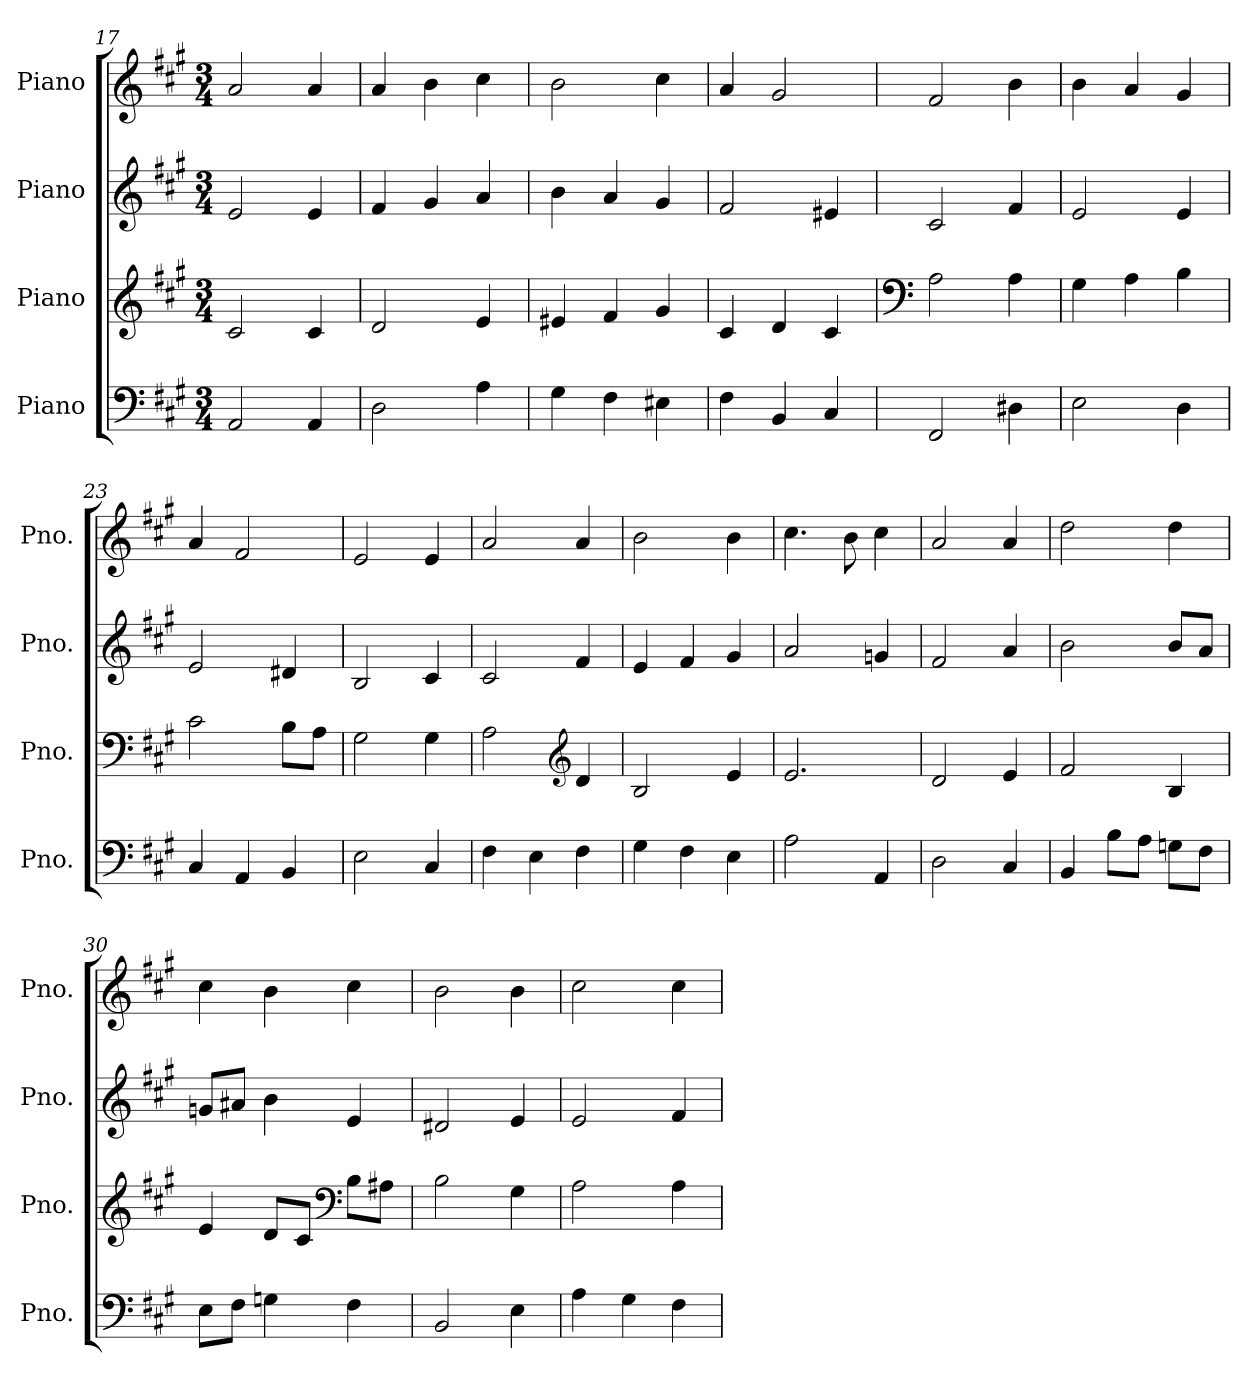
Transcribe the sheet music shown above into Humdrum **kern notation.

**kern	**kern	**kern	**kern
*part4	*part3	*part2	*part1
*staff4	*staff3	*staff2	*staff1
*I"Piano	*I"Piano	*I"Piano	*I"Piano
*I'Pno.	*I'Pno.	*I'Pno.	*I'Pno.
*clefF4	*clefG2	*clefG2	*clefG2
*k[f#c#g#]	*k[f#c#g#]	*k[f#c#g#]	*k[f#c#g#]
*M3/4	*M3/4	*M3/4	*M3/4
=17	=17	=17	=17
2AA/	2c#/	2e/	2a/
4AA/	4c#/	4e/	4a/
=18	=18	=18	=18
2D\	2d/	4f#/	4a/
.	.	4g#/	4b\
4A\	4e/	4a/	4cc#\
!!LO:LB:g=z
=19	=19	=19	=19
4G#\	4e#X/	4b\	2b\
4F#\	4f#/	4a/	.
4E#X\	4g#/	4g#/	4cc#\
=20	=20	=20	=20
4F#\	4c#/	2f#/	4a/
4BB/	4d/	.	2g#/
4C#/	4c#/	4e#X/	.
=21	=21	=21	=21
*	*clefF4	*	*
2FF#/	2A\	2c#/	2f#/
4D#X\	4A\	4f#/	4b\
=22	=22	=22	=22
2E\	4G#\	2e/	4b\
.	4A\	.	4a/
4D\	4B\	4e/	4g#/
=23	=23	=23	=23
4C#/	2c#\	2e/	4a/
4AA/	.	.	2f#/
4BB/	8B\L	4d#X/	.
.	8A\J	.	.
=24	=24	=24	=24
2E\	2G#\	2B/	2e/
4C#/	4G#\	4c#/	4e/
=25	=25	=25	=25
4F#\	2A\	2c#/	2a/
4E\	.	.	.
*	*clefG2	*	*
4F#\	4d/	4f#/	4a/
=26	=26	=26	=26
4G#\	2B/	4e/	2b\
4F#\	.	4f#/	.
4E\	4e/	4g#/	4b\
=27	=27	=27	=27
2A\	2.e/	2a/	4.cc#\
.	.	.	8b\
4AA/	.	4gn/	4cc#\
!!LO:PB:g=z
=28	=28	=28	=28
2D\	2d/	2f#/	2a/
4C#/	4e/	4a/	4a/
=29	=29	=29	=29
4BB/	2f#/	2b\	2dd\
8B\L	.	.	.
8A\J	.	.	.
8Gn\L	4B/	8b/L	4dd\
8F#\J	.	8a/J	.
=30	=30	=30	=30
8E\L	4e/	8gn/L	4cc#\
8F#\J	.	8a#X/J	.
4Gn\	8d/L	4b\	4b\
.	8c#/J	.	.
*	*clefF4	*	*
4F#\	8B\L	4e/	4cc#\
.	8A#X\J	.	.
=31	=31	=31	=31
2BB/	2B\	2d#X/	2b\
4E\	4G#\	4e/	4b\
=32	=32	=32	=32
4A\	2A\	2e/	2cc#\
4G#\	.	.	.
4F#\	4A\	4f#/	4cc#\
=	=	=	=
*-	*-	*-	*-
